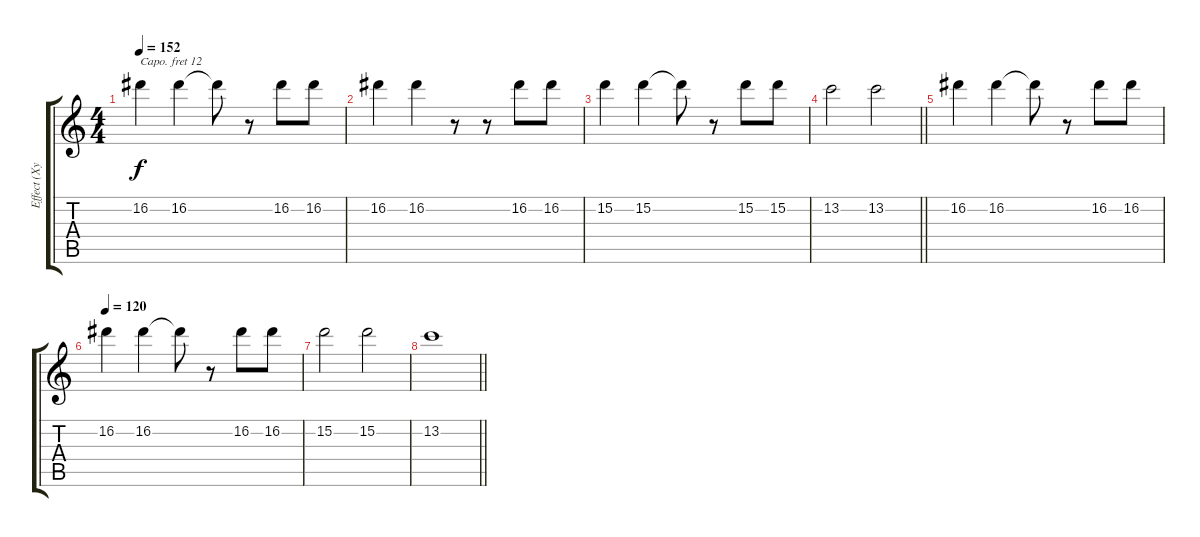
\track ("Effect (Xylophone)(synth)" "Effect (Xy") {instrument marimba}
\staff {score tabs}
\capo 12
\tuning (E4 B3 G3 D3 A2 E2) {hide}
\ts (4 4)
\tempo 152
\clef g2
\ks c
16.2.4{dy f} 16.2.4 16.2{t}.8 r.8 16.2.8 16.2.8 |
16.2.4 16.2.4 r.8 r.8 16.2.8 16.2.8 |
15.2.4 15.2.4 15.2{t}.8 r.8 15.2.8 15.2.8 |
\barLineRight lightlight
13.2.2 13.2.2 |
16.2.4 16.2.4 16.2{t}.8 r.8 16.2.8 16.2.8 |
\tempo 120
16.2.4 16.2.4 16.2{t}.8 r.8 16.2.8 16.2.8 |
15.2.2 15.2.2 |
\barLineRight lightlight
13.2.1
